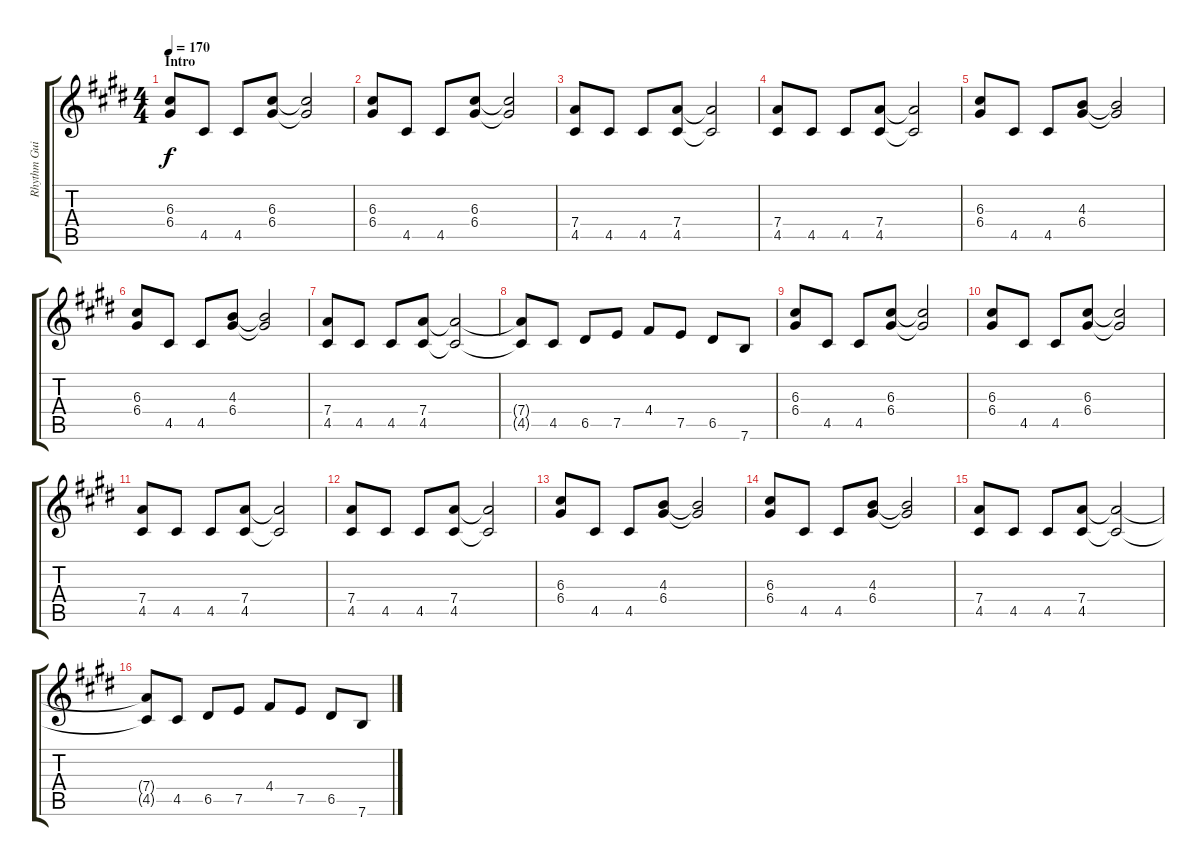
\track ("Rhythm Guitar" "Rhythm Gui") {instrument distortionguitar}
\staff {score tabs}
\tuning (E4 B3 G3 D3 A2 E2) {hide}
\ts (4 4)
\section ("" "Intro")
\tempo 170
\clef g2
\ks c#minor
(6.3 6.4).8{dy f instrument distortionguitar} 4.5.8 4.5.8 (6.3 6.4).8 (6.3{t} 6.4{t}).2 |
(6.3 6.4).8 4.5.8 4.5.8 (6.3 6.4).8 (6.3{t} 6.4{t}).2 |
(7.4 4.5).8 4.5.8 4.5.8 (7.4 4.5).8 (7.4{t} 4.5{t}).2 |
(7.4 4.5).8 4.5.8 4.5.8 (7.4 4.5).8 (7.4{t} 4.5{t}).2 |
(6.3 6.4).8 4.5.8 4.5.8 (4.3 6.4).8 (4.3{t} 6.4{t}).2 |
(6.3 6.4).8 4.5.8 4.5.8 (4.3 6.4).8 (4.3{t} 6.4{t}).2 |
(7.4 4.5).8 4.5.8 4.5.8 (7.4 4.5).8 (7.4{t} 4.5{t}).2 |
(7.4{t} 4.5{t}).8 4.5.8 6.5.8 7.5.8 4.4.8 7.5.8 6.5.8 7.6.8 |
(6.3 6.4).8 4.5.8 4.5.8 (6.3 6.4).8 (6.3{t} 6.4{t}).2 |
(6.3 6.4).8 4.5.8 4.5.8 (6.3 6.4).8 (6.3{t} 6.4{t}).2 |
(7.4 4.5).8 4.5.8 4.5.8 (7.4 4.5).8 (7.4{t} 4.5{t}).2 |
(7.4 4.5).8 4.5.8 4.5.8 (7.4 4.5).8 (7.4{t} 4.5{t}).2 |
(6.3 6.4).8 4.5.8 4.5.8 (4.3 6.4).8 (4.3{t} 6.4{t}).2 |
(6.3 6.4).8 4.5.8 4.5.8 (4.3 6.4).8 (4.3{t} 6.4{t}).2 |
(7.4 4.5).8 4.5.8 4.5.8 (7.4 4.5).8 (7.4{t} 4.5{t}).2 |
(7.4{t} 4.5{t}).8 4.5.8 6.5.8 7.5.8 4.4.8 7.5.8 6.5.8 7.6.8
